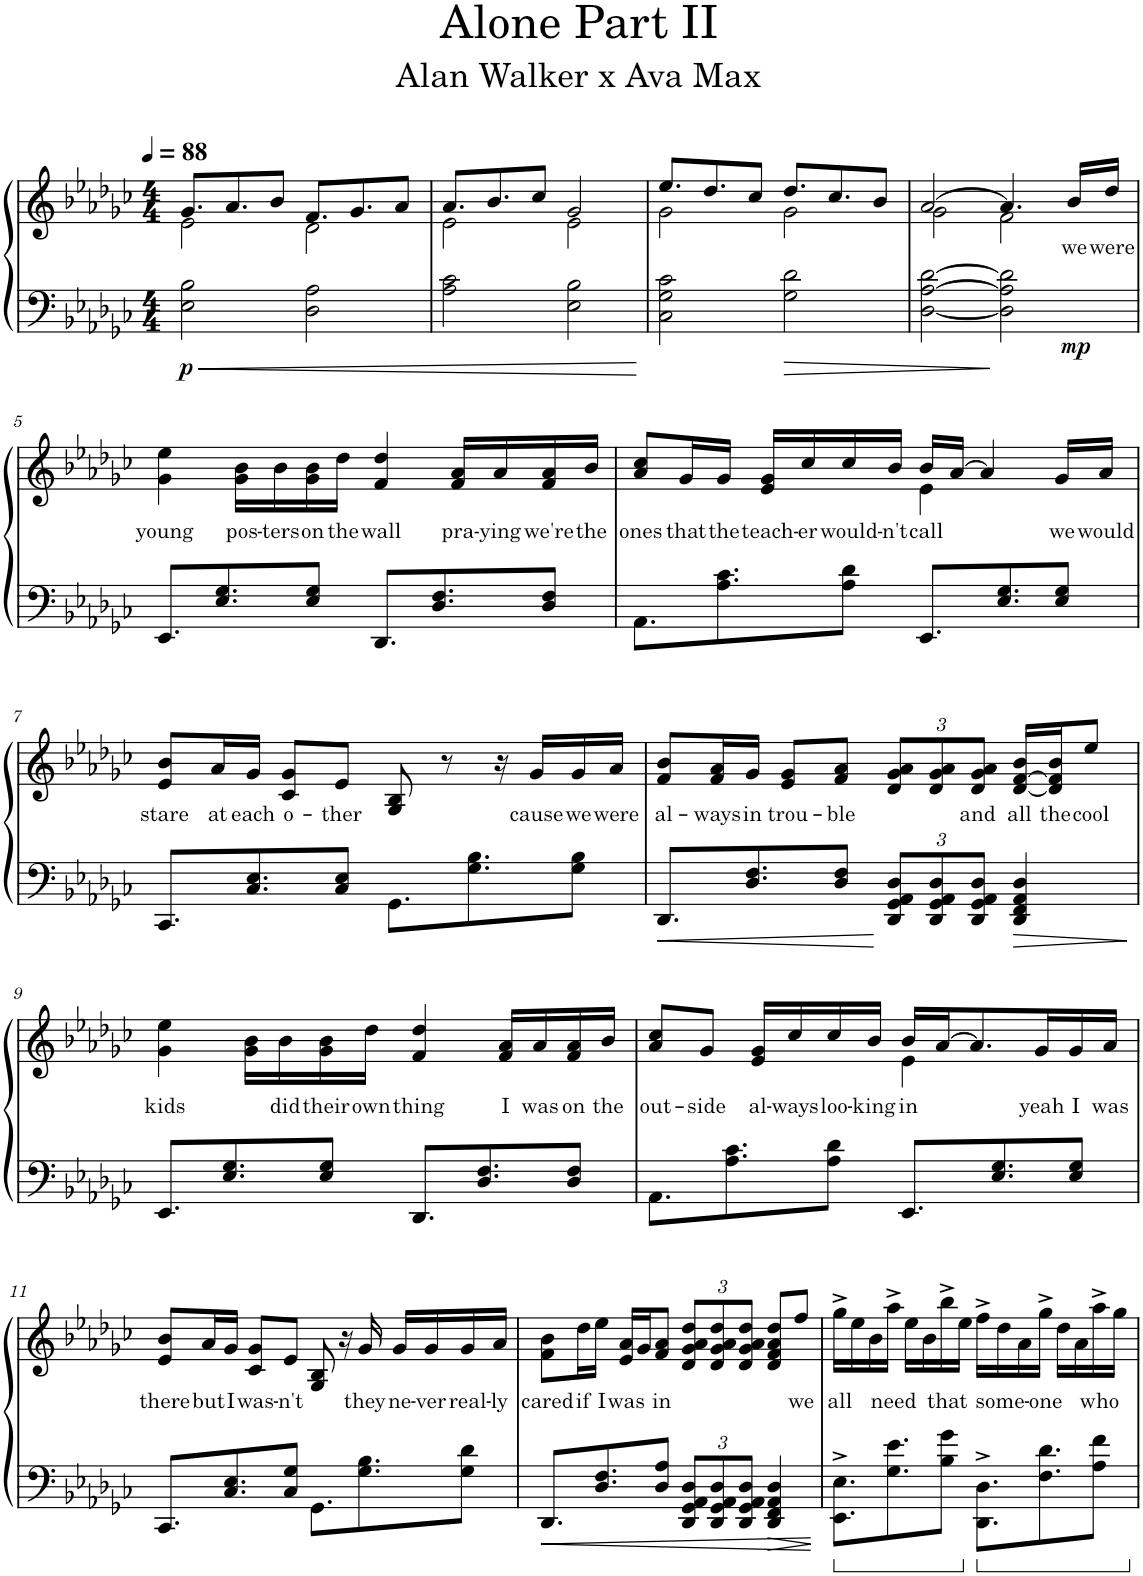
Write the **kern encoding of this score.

**kern	**kern	**text	**dynam
*part1	*part1	*part1	*part1
*staff2	*staff1	*staff1	*staff1/2
*I"Piano	*	*	*
*I'Pno.	*	*	*
*clefF4	*clefG2	*	*
*k[b-e-a-d-g-c-]	*k[b-e-a-d-g-c-]	*	*
*M4/4	*M4/4	*	*
*MM88	*MM88	*	*
=1	=1	=1	=1
*	*^	*	*
!	!	!	!	!LO:DY:b=2
2E-\ 2B-\	8.g-/L	2e-\	.	p
.	8.a-/	.	.	.
.	8b-/J	.	.	.
2D-\ 2A-\	8.f/L	2d-\	.	.
.	8.g-/	.	.	.
.	8a-/J	.	.	.
=2	=2	=2	=2	=2
2A-\ 2c-\	8.a-/L	2e-\	.	.
.	8.b-/	.	.	.
.	8cc-/J	.	.	.
2E-\ 2B-\	2g-/	2e-\	.	.
=3	=3	=3	=3	=3
2C-\ 2G-\ 2c-\	8.ee-/L	2g-\	.	.
.	8.dd-/	.	.	.
.	8cc-/J	.	.	.
2G-\ 2d-\	8.dd-/L	2g-\	.	.
.	8.cc-/	.	.	.
.	8b-/J	.	.	.
=4	=4	=4	=4	=4
[2D-\ [2A-\ [2d-\	[2a-/	2g-\	.	.
2D-\] 2A-\] 2d-\]	4.a-/]	2f\	.	.
!	!	!	!LO:LY:b	!LO:DY:b
.	16b-/LL	.	we	mp
!	!	!	!LO:LY:b	!
.	16dd-/JJ	.	were	.
*	*v	*v	*	*
!!LO:LB:g=z
=5	=5	=5	=5
!	!	!LO:LY:b	!
8.EE-/L	4g-\ 4ee-\	young	.
8.E-/ 8.G-/	.	.	.
!	!	!LO:LY:b	!
.	16g-\ 16b-\LL	pos-	.
!	!	!LO:LY:b	!
.	16b-\	-ters	.
!	!	!LO:LY:b	!
8E-/ 8G-/J	16g-\ 16b-\	on	.
!	!	!LO:LY:b	!
.	16dd-\JJ	the	.
!	!	!LO:LY:b	!
8.DD-/L	4f/ 4dd-/	wall	.
8.D-/ 8.F/	.	.	.
!	!	!LO:LY:b	!
.	16f/ 16a-/LL	pra-	.
!	!	!LO:LY:b	!
.	16a-/	-ying	.
!	!	!LO:LY:b	!
8D-/ 8F/J	16f/ 16a-/	we're	.
!	!	!LO:LY:b	!
.	16b-/JJ	the	.
=6	=6	=6	=6
!	!	!LO:LY:b	!
*	*^	*	*
8.AA-\L	8a-/ 8cc-/L	2ryy	ones	.
!	!	!	!LO:LY:b	!
.	16g-/L	.	that	.
!	!	!	!LO:LY:b	!
8.A-\ 8.c-\	16g-/JJ	.	the	.
!	!	!	!LO:LY:b	!
.	16e-/ 16g-/LL	.	teach-	.
!	!	!	!LO:LY:b	!
.	16cc-/	.	-er	.
!	!	!	!LO:LY:b	!
8A-\ 8d-\J	16cc-/	.	would-	.
!	!	!	!LO:LY:b	!
.	16b-/JJ	.	-n't	.
!	!	!	!LO:LY:b	!
8.EE-/L	16b-/LL	4e-\	call	.
.	[16a-/JJ	.	.	.
.	4a-/]	.	.	.
8.E-/ 8.G-/	.	.	.	.
.	.	4ryy	.	.
!	!	!	!LO:LY:b	!
8E-/ 8G-/J	16g-/LL	.	we	.
!	!	!	!LO:LY:b	!
.	16a-/JJ	.	would	.
*	*v	*v	*	*
!!LO:LB:g=z
=7	=7	=7	=7
!	!	!LO:LY:b	!
8.CC-/L	8e-/ 8b-/L	stare	.
!	!	!LO:LY:b	!
.	16a-/L	at	.
!	!	!LO:LY:b	!
8.C-/ 8.E-/	16g-/JJ	each	.
!	!	!LO:LY:b	!
.	8c-/ 8g-/L	o-	.
!	!	!LO:LY:b	!
8C-/ 8E-/J	8e-/J	-ther	.
8.GG-\L	8G-/ 8B-/	.	.
.	8r	.	.
8.G-\ 8.B-\	.	.	.
.	16r	.	.
!	!	!LO:LY:b	!
.	16g-/LL	cause	.
!	!	!LO:LY:b	!
8G-\ 8B-\J	16g-/	we	.
!	!	!LO:LY:b	!
.	16a-/JJ	were	.
=8	=8	=8	=8
!	!	!LO:LY:b	!
8.DD-/L	8f/ 8b-/L	al-	.
!	!	!LO:LY:b	!
.	16f/ 16a-/L	-ways	.
!	!	!LO:LY:b	!
8.D-/ 8.F/	16g-/JJ	in	.
!	!	!LO:LY:b	!
.	8e-/ 8g-/L	trou-	.
!	!	!LO:LY:b	!
8D-/ 8F/J	8f/ 8a-/J	-ble	.
*Xbrackettup	*Xbrackettup	*	*
12DD-/ 12GG-/ 12AA-/ 12D-/L	12d-/ 12g-/ 12a-/L	.	.
12DD-/ 12GG-/ 12AA-/ 12D-/	12d-/ 12g-/ 12a-/	.	.
!	!	!LO:LY:b	!
12DD-/ 12GG-/ 12AA-/ 12D-/J	12d-/ 12g-/ 12a-/J	and	.
!	!	!LO:LY:b	!
4DD-/ 4FF/ 4AA-/ 4D-/	[16d-/ [16f/ 16b-/LL	all	.
!	!	!LO:LY:b	!
.	16d-/] 16f/] 16b-/J	the	.
!	!	!LO:LY:b	!
.	8ee-/J	cool	.
!!LO:LB:g=z
=9	=9	=9	=9
!	!	!LO:LY:b	!
8.EE-/L	4g-\ 4ee-\	kids	.
8.E-/ 8.G-/	.	.	.
.	16g-\ 16b-\LL	.	.
!	!	!LO:LY:b	!
.	16b-\	did	.
!	!	!LO:LY:b	!
8E-/ 8G-/J	16g-\ 16b-\	their	.
!	!	!LO:LY:b	!
.	16dd-\JJ	own	.
!	!	!LO:LY:b	!
8.DD-/L	4f/ 4dd-/	thing	.
8.D-/ 8.F/	.	.	.
!	!	!LO:LY:b	!
.	16f/ 16a-/LL	I	.
!	!	!LO:LY:b	!
.	16a-/	was	.
!	!	!LO:LY:b	!
8D-/ 8F/J	16f/ 16a-/	on	.
!	!	!LO:LY:b	!
.	16b-/JJ	the	.
=10	=10	=10	=10
!	!	!LO:LY:b	!
*	*^	*	*
8.AA-\L	8a-/ 8cc-/L	2ryy	out-	.
!	!	!	!LO:LY:b	!
.	8g-/J	.	-side	.
8.A-\ 8.c-\	.	.	.	.
!	!	!	!LO:LY:b	!
.	16e-/ 16g-/LL	.	al-	.
!	!	!	!LO:LY:b	!
.	16cc-/	.	-ways	.
!	!	!	!LO:LY:b	!
8A-\ 8d-\J	16cc-/	.	loo-	.
!	!	!	!LO:LY:b	!
.	16b-/JJ	.	-king	.
!	!	!	!LO:LY:b	!
8.EE-/L	16b-/LL	4e-\	in	.
.	[16a-/J	.	.	.
.	8.a-/]	.	.	.
8.E-/ 8.G-/	.	.	.	.
.	.	4ryy	.	.
!	!	!	!LO:LY:b	!
.	16g-/L	.	yeah	.
!	!	!	!LO:LY:b	!
8E-/ 8G-/J	16g-/	.	I	.
!	!	!	!LO:LY:b	!
.	16a-/JJ	.	was	.
*	*v	*v	*	*
!!LO:LB:g=z
=11	=11	=11	=11
!	!	!LO:LY:b	!
8.CC-/L	8e-/ 8b-/L	there	.
!	!	!LO:LY:b	!
.	16a-/L	but	.
!	!	!LO:LY:b	!
8.C-/ 8.E-/	16g-/JJ	I	.
!	!	!LO:LY:b	!
.	8c-/ 8g-/L	was-	.
!	!	!LO:LY:b	!
8C-/ 8G-/J	8e-/J	-n't	.
8.GG-\L	8G-/ 8B-/	.	.
.	16r	.	.
!	!	!LO:LY:b	!
8.G-\ 8.B-\	16g-/	they	.
!	!	!LO:LY:b	!
.	16g-/LL	ne-	.
!	!	!LO:LY:b	!
.	16g-/	-ver	.
!	!	!LO:LY:b	!
8G-\ 8d-\J	16g-/	real-	.
!	!	!LO:LY:b	!
.	16a-/JJ	-ly	.
=12	=12	=12	=12
!	!	!LO:LY:b	!
8.DD-/L	8f\ 8b-\L	cared	.
!	!	!LO:LY:b	!
.	16dd-\L	if	.
!	!	!LO:LY:b	!
8.D-/ 8.F/	16ee-\JJ	I	.
!	!	!LO:LY:b	!
.	16e-/ 16a-/LL	was	.
.	16g-/J	.	.
!	!	!LO:LY:b	!
8D-/ 8A-/J	8f/ 8a-/J	in	.
12DD-/ 12GG-/ 12AA-/ 12D-/L	12d-/ 12g-/ 12a-/ 12dd-/L	.	.
12DD-/ 12GG-/ 12AA-/ 12D-/	12d-/ 12g-/ 12a-/ 12dd-/	.	.
12DD-/ 12GG-/ 12AA-/ 12D-/J	12d-/ 12g-/ 12a-/ 12dd-/J	.	.
4DD-/ 4FF/ 4AA-/ 4D-/	8d-/ 8f/ 8a-/ 8dd-/L	.	.
!	!	!LO:LY:b	!
.	8ff/J	we	.
=13	=13	=13	=13
!	!	!LO:LY:b	!
8.EE-\^ 8.E-\^L	16gg-^\LL	all	.
.	16ee-\	.	.
.	16b-\	.	.
!	!	!LO:LY:b	!
8.G-\ 8.e-\	16aa-^\JJ	need	.
.	16ee-\LL	.	.
.	16b-\	.	.
!	!	!LO:LY:b	!
8B-\ 8g-\J	16bb-^\	that	.
.	16ee-\JJ	.	.
!	!	!LO:LY:b	!
8.DD-\^ 8.D-\^L	16ff^\LL	some-	.
.	16dd-\	.	.
.	16a-\	.	.
!	!	!LO:LY:b	!
8.F\ 8.d-\	16gg-^\JJ	-one	.
.	16dd-\LL	.	.
.	16a-\	.	.
!	!	!LO:LY:b	!
8A-\ 8f\J	16aa-^\	who	.
.	16gg-\JJ	.	.
=	=	=	=
*-	*-	*-	*-
